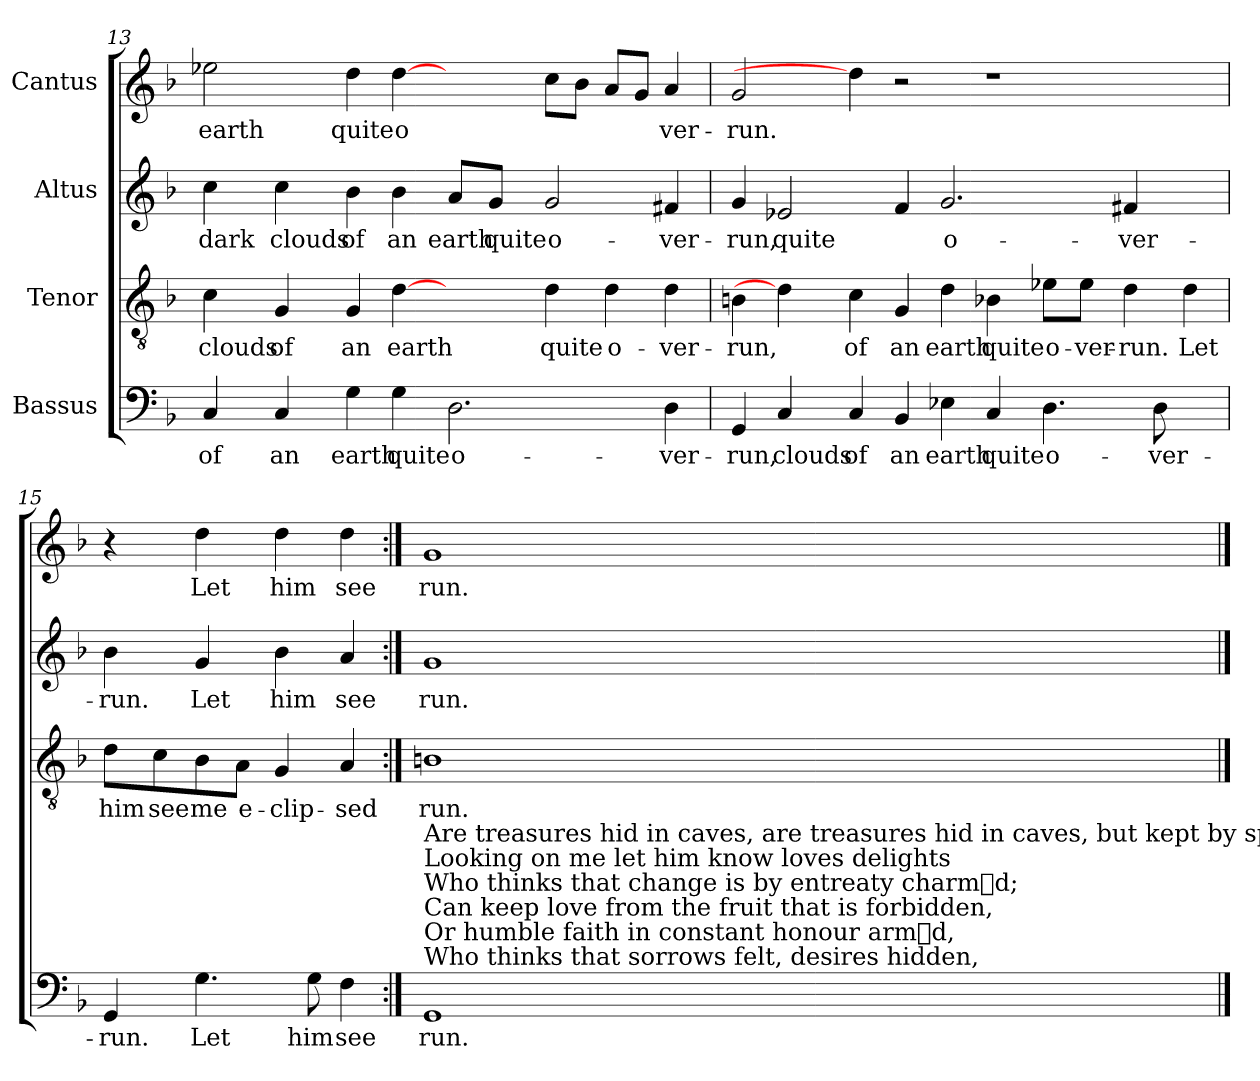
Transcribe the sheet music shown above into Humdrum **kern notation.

**kern	**text	**kern	**text	**kern	**text	**kern	**text
*part4	*part4	*part3	*part3	*part2	*part2	*part1	*part1
*staff4	*staff4	*staff3	*staff3	*staff2	*staff2	*staff1	*staff1
*I"Bassus	*	*I"Tenor	*	*I"Altus	*	*I"Cantus	*
!!LO:PB:g=z
*clefF4	*	*clefGv2	*	*clefG2	*	*clefG2	*
*k[b-]	*	*k[b-]	*	*k[b-]	*	*k[b-]	*
=13	=13	=13	=13	=13	=13	=13	=13
!	!LO:LY:b	!	!LO:LY:b	!	!LO:LY:b	!	!LO:LY:b
4C/	of	4c\	clouds	4cc\	dark	2ee-X\	earth
!	!LO:LY:b	!	!LO:LY:b	!	!LO:LY:b	!	!
4C/	an	4G/	of	4cc\	clouds	.	.
!	!LO:LY:b	!	!LO:LY:b	!	!LO:LY:b	!	!LO:LY:b
4G\	earth	4G/	an	4b-\	of	4dd\	quite
!	!LO:LY:b	!	!LO:LY:b	!	!LO:LY:b	!	!LO:LY:b
4G\	quite	[4d\	earth	4b-\	an	[4dd\	o-
!	!LO:LY:b	!	!	!	!LO:LY:b	!	!
2.D\	o-	4ryy	.	8a/L	earth	4ryy	.
!	!	!	!	!	!LO:LY:b	!	!
.	.	.	.	8g/J	quite	.	.
!	!	!	!LO:LY:b	!	!LO:LY:b	!	!LO:LY:b
.	.	4d\	quite	2g/	o-	8cc\L	-
.	.	.	.	.	.	8b-\J	.
!	!	!	!LO:LY:b	!	!	!	!
.	.	4d\	o-	.	.	8a/L	.
.	.	.	.	.	.	8g/J	.
!	!LO:LY:b	!	!LO:LY:b	!	!LO:LY:b	!	!LO:LY:b
4D\	ver-	4d\	ver-	4f#X/	ver-	4a/	ver-
=14	=14	=14	=14	=14	=14	=14	=14
!	!LO:LY:b	!	!LO:LY:b	!	!LO:LY:b	!	!LO:LY:b
4GG/	run,	4Bn\	run,	4g/	run,	2g/	run.
!	!LO:LY:b	!	!	!	!LO:LY:b	!	!
4C/	clouds	4d\]	.	2e-X/	quite	.	.
!	!LO:LY:b	!	!LO:LY:b	!	!	!	!
4C/	of	4c\	of	.	.	4dd\]	.
!	!LO:LY:b	!	!LO:LY:b	!	!	!	!
4BB-/	an	4G/	an	4f/	.	2r	.
!	!LO:LY:b	!	!LO:LY:b	!	!LO:LY:b	!	!
4E-X\	earth	4d\	earth	2.g/	o-	.	.
!	!LO:LY:b	!	!LO:LY:b	!	!	!	!
4C/	quite	4B-X\	quite	.	.	1r	.
!	!LO:LY:b	!	!LO:LY:b	!	!	!	!
4.D\	o-	8e-X\L	o-	.	.	.	.
!	!	!	!LO:LY:b	!	!	!	!
.	.	8e-\J	ver-	.	.	.	.
!	!	!	!LO:LY:b	!	!LO:LY:b	!	!
.	.	4d\	run.	4f#X/	ver-	.	.
!	!LO:LY:b	!	!	!	!	!	!
8D\	ver-	.	.	.	.	.	.
!	!	!	!LO:LY:b	!	!	!	!
4ryy	.	4d\	Let	4ryy	.	.	.
=15	=15	=15	=15	=15	=15	=15	=15
!	!LO:LY:b	!	!LO:LY:b	!	!LO:LY:b	!	!
4GG/	run.	8d\L	him	4b-\	run.	4r	.
!	!	!	!LO:LY:b	!	!	!	!
.	.	8c\	see	.	.	.	.
!	!LO:LY:b	!	!LO:LY:b	!	!LO:LY:b	!	!LO:LY:b
4.G\	Let	8B-\	me	4g/	Let	4dd\	Let
!	!	!	!LO:LY:b	!	!	!	!
.	.	8A\J	e-	.	.	.	.
!	!	!	!LO:LY:b	!	!LO:LY:b	!	!LO:LY:b
.	.	4G/	clip-	4b-\	him	4dd\	him
!	!LO:LY:b	!	!	!	!	!	!
8G\	him	.	.	.	.	.	.
!	!LO:LY:b	!	!LO:LY:b	!	!LO:LY:b	!	!LO:LY:b
4F\	see	4A/	sed	4a/	see	4dd\	see
=16:|!	=16:|!	=16:|!	=16:|!	=16:|!	=16:|!	=16:|!	=16:|!
!LO:TX:a:t=Who thinks that sorrows felt, desires hidden,	!	!	!	!	!	!	!
!LO:TX:a:t=Or humble faith in constant honour armd,	!	!	!	!	!	!	!
!LO:TX:a:t=Can keep love from the fruit that is forbidden,	!	!	!	!	!	!	!
!LO:TX:a:t=Who thinks that change is by entreaty charmd;	!	!	!	!	!	!	!
!LO:TX:a:t=Looking on me let him know loves delights	!	!	!	!	!	!	!
!LO:TX:a:t=Are treasures hid in caves, are treasures hid in caves, but kept by sprites.	!	!	!	!	!	!	!
!	!LO:LY:b	!	!LO:LY:b	!	!LO:LY:b	!	!LO:LY:b
1GG	run.	1Bn	run.	1g	run.	1g	run.
==	==	==	==	==	==	==	==
*-	*-	*-	*-	*-	*-	*-	*-
